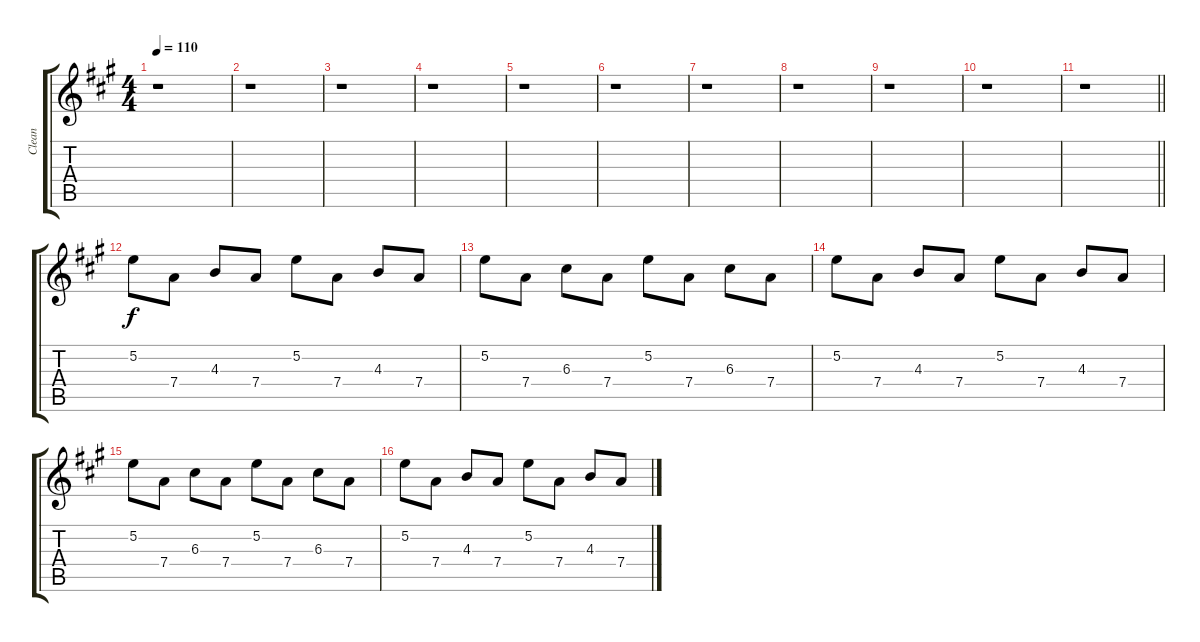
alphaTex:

\track ("Clean" "Clean") {instrument electricguitarclean}
\staff {score tabs}
\tuning (E4 B3 G3 D3 A2 E2) {hide}
\ts (4 4)
\tempo 110
\clef g2
\ks a
r.1{dy f} |
r.1 |
r.1 |
r.1 |
r.1 |
r.1 |
r.1 |
r.1 |
r.1 |
r.1 |
\barLineRight lightlight
r.1 |
5.2.8 7.4.8 4.3.8 7.4.8 5.2.8 7.4.8 4.3.8 7.4.8 |
5.2.8 7.4.8 6.3.8 7.4.8 5.2.8 7.4.8 6.3.8 7.4.8 |
5.2.8 7.4.8 4.3.8 7.4.8 5.2.8 7.4.8 4.3.8 7.4.8 |
5.2.8 7.4.8 6.3.8 7.4.8 5.2.8 7.4.8 6.3.8 7.4.8 |
5.2.8 7.4.8 4.3.8 7.4.8 5.2.8 7.4.8 4.3.8 7.4.8
